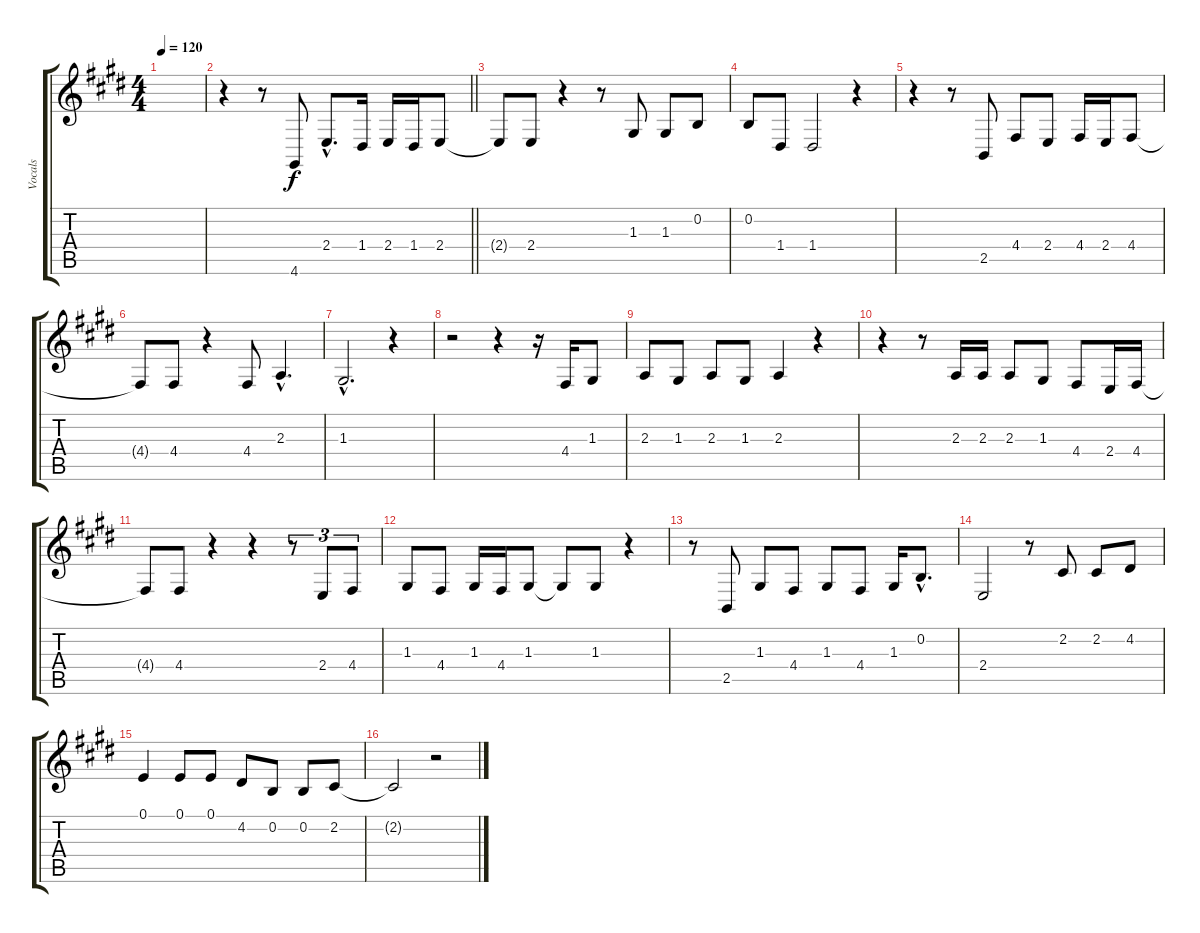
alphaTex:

\track ("Vocals" "Vocals") {instrument lead6voice}
\staff {score tabs}
\tuning (E4 B3 G3 D3 A2 E2) {hide}
\ts (4 4)
\tempo 120
\clef g2
\ks e
|
\barLineRight lightlight
r.4 r.8 4.6.8 2.4{hac}.8{d} 1.4.16 2.4.16 1.4.16 2.4.8 |
2.4{t}.8 2.4.8 r.4 r.8 1.3.8 1.3.8 0.2.8 |
0.2.8 1.4.8 1.4.2 r.4 |
r.4 r.8 2.5.8 4.4.8 2.4.8 4.4.16 2.4.16 4.4.8 |
4.4{t}.8 4.4.8 r.4 4.4.8 2.3{hac}.4{d} |
1.3{hac}.2{d} r.4 |
r.2 r.4 r.16 4.4.16 1.3.8 |
2.3.8 1.3.8 2.3.8 1.3.8 2.3.4 r.4 |
r.4 r.8 2.3.16 2.3.16 2.3.8 1.3.8 4.4.8 2.4.16 4.4.16 |
4.4{t}.8 4.4.8 r.4 r.4 r.8{tu (3 2)} 2.4.8{tu (3 2)} 4.4.8{tu (3 2)} |
1.3.8 4.4.8 1.3.16 4.4.16 1.3.8 1.3{t}.8 1.3.8 r.4 |
r.8 2.5.8 1.3.8 4.4.8 1.3.8 4.4.8 1.3.16 0.2{hac}.8{d} |
2.4.2 r.8 2.2.8 2.2.8 4.2.8 |
0.1.4 0.1.8 0.1.8 4.2.8 0.2.8 0.2.8 2.2.8 |
2.2{t}.2 r.2
